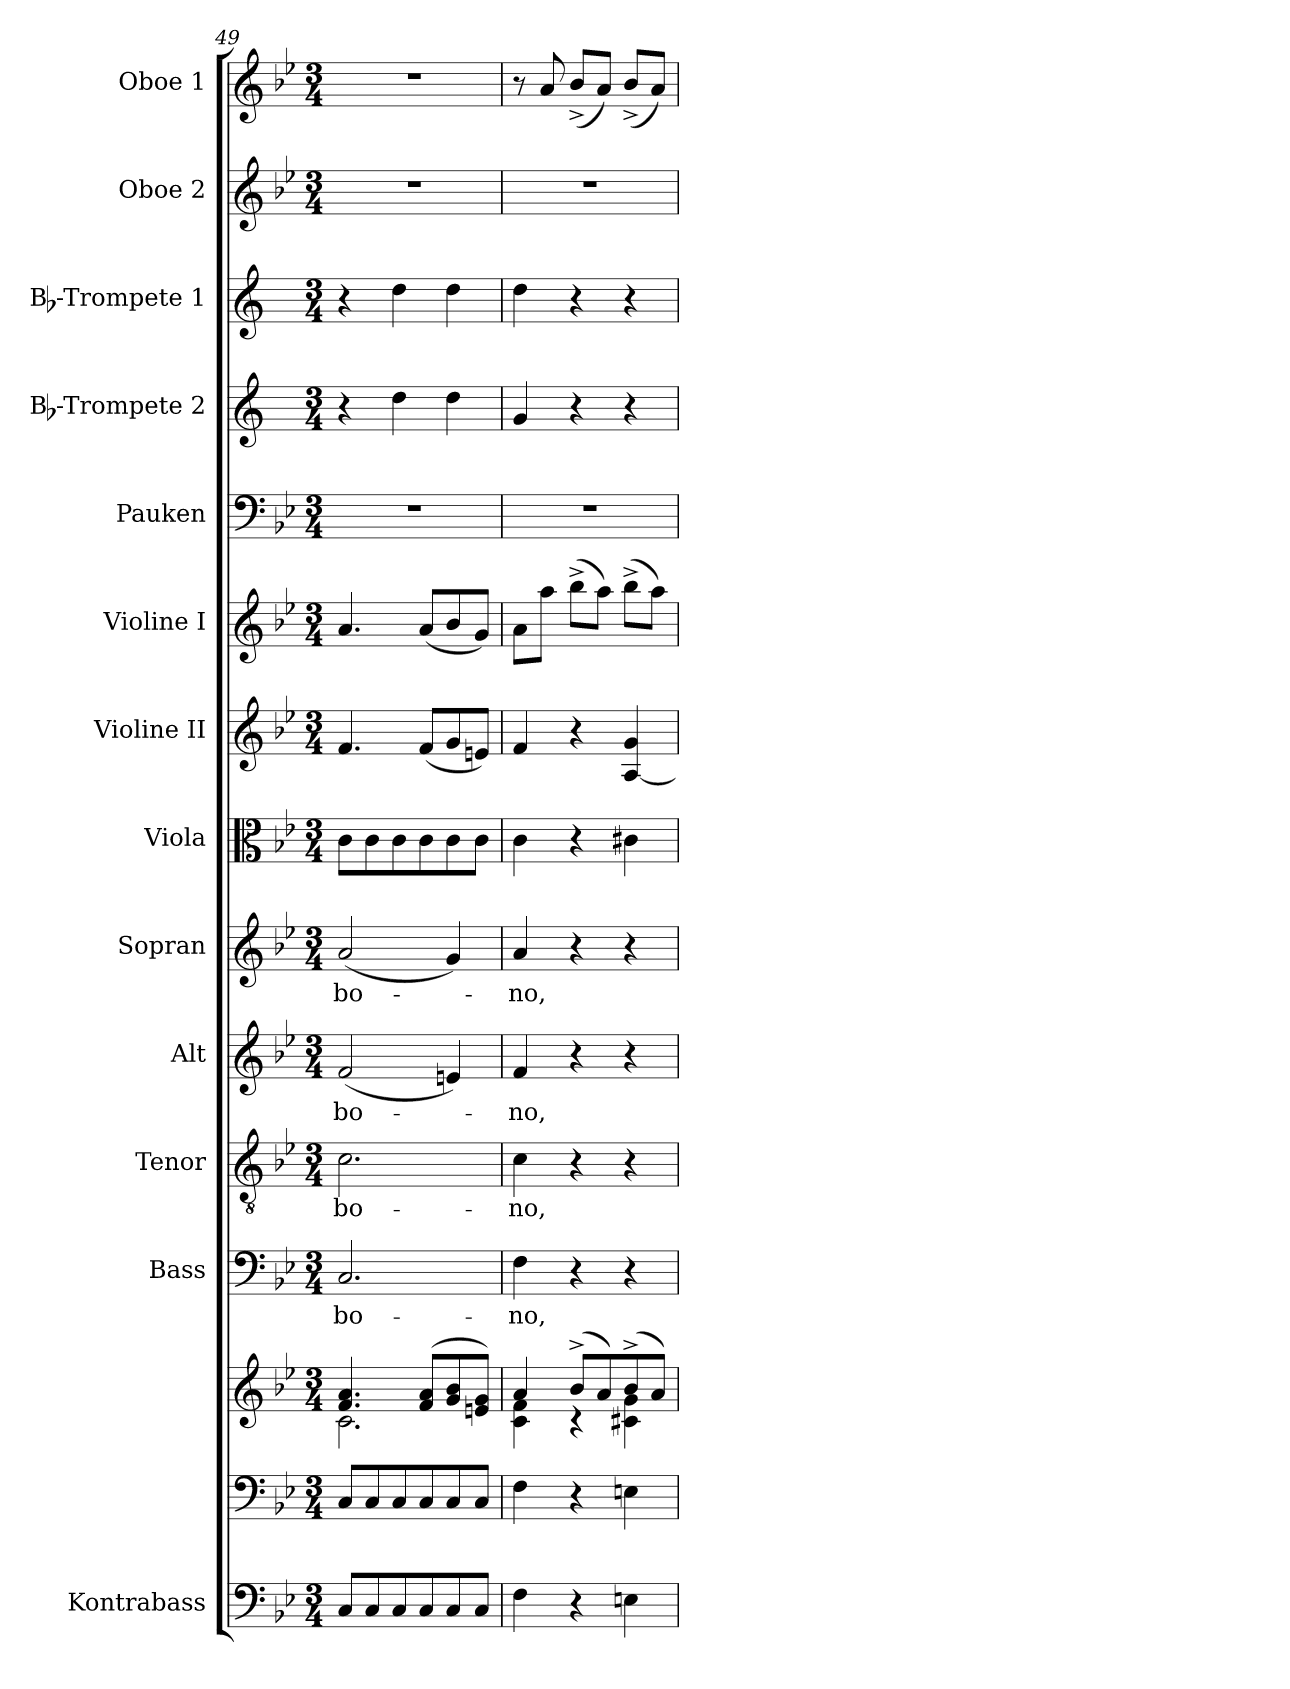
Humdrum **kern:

**kern	**kern	**kern	**kern	**text	**kern	**text	**kern	**text	**kern	**text	**kern	**kern	**kern	**kern	**kern	**kern	**kern	**kern
*part14	*part13	*part13	*part12	*part12	*part11	*part11	*part10	*part10	*part9	*part9	*part8	*part7	*part6	*part5	*part4	*part3	*part2	*part1
*staff15	*staff14	*staff13	*staff12	*staff12	*staff11	*staff11	*staff10	*staff10	*staff9	*staff9	*staff8	*staff7	*staff6	*staff5	*staff4	*staff3	*staff2	*staff1
*I"Kontrabass	*	*	*I"Bass	*	*I"Tenor	*	*I"Alt	*	*I"Sopran	*	*I"Viola	*I"Violine II	*I"Violine I	*I"Pauken	*I"Bb-Trompete 2	*I"Bb-Trompete 1	*I"Oboe 2	*I"Oboe 1
*I'Kb.	*	*	*I'B.	*	*I'T.	*	*I'A.	*	*I'S.	*	*I'Vla.	*I'Vl. II	*I'Vl. I	*I'Pk.	*I'Bb Trp. 2	*I'Bb Trp. 1	*I'Ob. 2	*I'Ob. 1
*clefF4	*clefF4	*clefG2	*clefF4	*	*clefGv2	*	*clefG2	*	*clefG2	*	*clefC3	*clefG2	*clefG2	*clefF4	*clefG2	*clefG2	*clefG2	*clefG2
*ITrd7c12	*	*	*	*	*	*	*	*	*	*	*	*	*	*	*ITrd1c2	*ITrd1c2	*	*
*k[b-e-]	*k[b-e-]	*k[b-e-]	*k[b-e-]	*	*k[b-e-]	*	*k[b-e-]	*	*k[b-e-]	*	*k[b-e-]	*k[b-e-]	*k[b-e-]	*k[b-e-]	*k[b-e-]	*k[b-e-]	*k[b-e-]	*k[b-e-]
*B-:	*B-:	*B-:	*B-:	*	*B-:	*	*B-:	*	*B-:	*	*B-:	*B-:	*B-:	*B-:	*B-:	*B-:	*B-:	*B-:
*M3/4	*M3/4	*M3/4	*M3/4	*	*M3/4	*	*M3/4	*	*M3/4	*	*M3/4	*M3/4	*M3/4	*M3/4	*M3/4	*M3/4	*M3/4	*M3/4
=49	=49	=49	=49	=49	=49	=49	=49	=49	=49	=49	=49	=49	=49	=49	=49	=49	=49	=49
*	*	*^	*	*	*	*	*	*	*	*	*	*	*	*	*	*	*	*
!	!	!	!	!	!LO:LY:b	!	!LO:LY:b	!	!LO:LY:b	!	!LO:LY:b	!	!	!	!	!	!	!	!
8CC/L	8C/L	4.f/ 4.a/	2.c\	2.C/	bo-	2.c\	bo-	(<2f/	bo-	(<2a/	bo-	8c\L	4.f/	4.a/	2.r	4r	4r	2.r	2.r
8CC/	8C/	.	.	.	.	.	.	.	.	.	.	8c\	.	.	.	.	.	.	.
8CC/	8C/	.	.	.	.	.	.	.	.	.	.	8c\	.	.	.	4cc\	4cc\	.	.
8CC/	8C/	(<8f/ 8a/L	.	.	.	.	.	.	.	.	.	8c\	(<8f/L	(<8a/L	.	.	.	.	.
8CC/	8C/	8g/ 8b-/	.	.	.	.	.	4en/)	.	4g/)	.	8c\	8g/	8b-/	.	4cc\	4cc\	.	.
8CC/J	8C/J	8en/ 8g/J)	.	.	.	.	.	.	.	.	.	8c\J	8en/J)	8g/J)	.	.	.	.	.
=50	=50	=50	=50	=50	=50	=50	=50	=50	=50	=50	=50	=50	=50	=50	=50	=50	=50	=50	=50
!	!	!	!	!	!LO:LY:b	!	!LO:LY:b	!	!LO:LY:b	!	!LO:LY:b	!	!	!	!	!	!	!	!
4FF\	4F\	4a/	4c\ 4f\	4F\	-no,	4c\	-no,	4f/	-no,	4a/	-no,	4c\	4f/	8a\L	2.r	4f/	4cc\	2.r	8r
.	.	.	.	.	.	.	.	.	.	.	.	.	.	8aa\J	.	.	.	.	8a/
4r	4r	(>8b-^>/L	4rc	4r	.	4r	.	4r	.	4r	.	4r	4r	(>8bb-^>\L	.	4r	4r	.	(<8b-^</L
.	.	8a/)	.	.	.	.	.	.	.	.	.	.	.	8aa\J)	.	.	.	.	8a/J)
4EEn\	4En\	(>8b-^>/	4c#X\ 4g\	4r	.	4r	.	4r	.	4r	.	4c#X\	[4A/ 4g/	(>8bb-^>\L	.	4r	4r	.	(<8b-^</L
.	.	8a/J)	.	.	.	.	.	.	.	.	.	.	.	8aa\J)	.	.	.	.	8a/J)
*	*	*v	*v	*	*	*	*	*	*	*	*	*	*	*	*	*	*	*	*
=	=	=	=	=	=	=	=	=	=	=	=	=	=	=	=	=	=	=
*-	*-	*-	*-	*-	*-	*-	*-	*-	*-	*-	*-	*-	*-	*-	*-	*-	*-	*-
